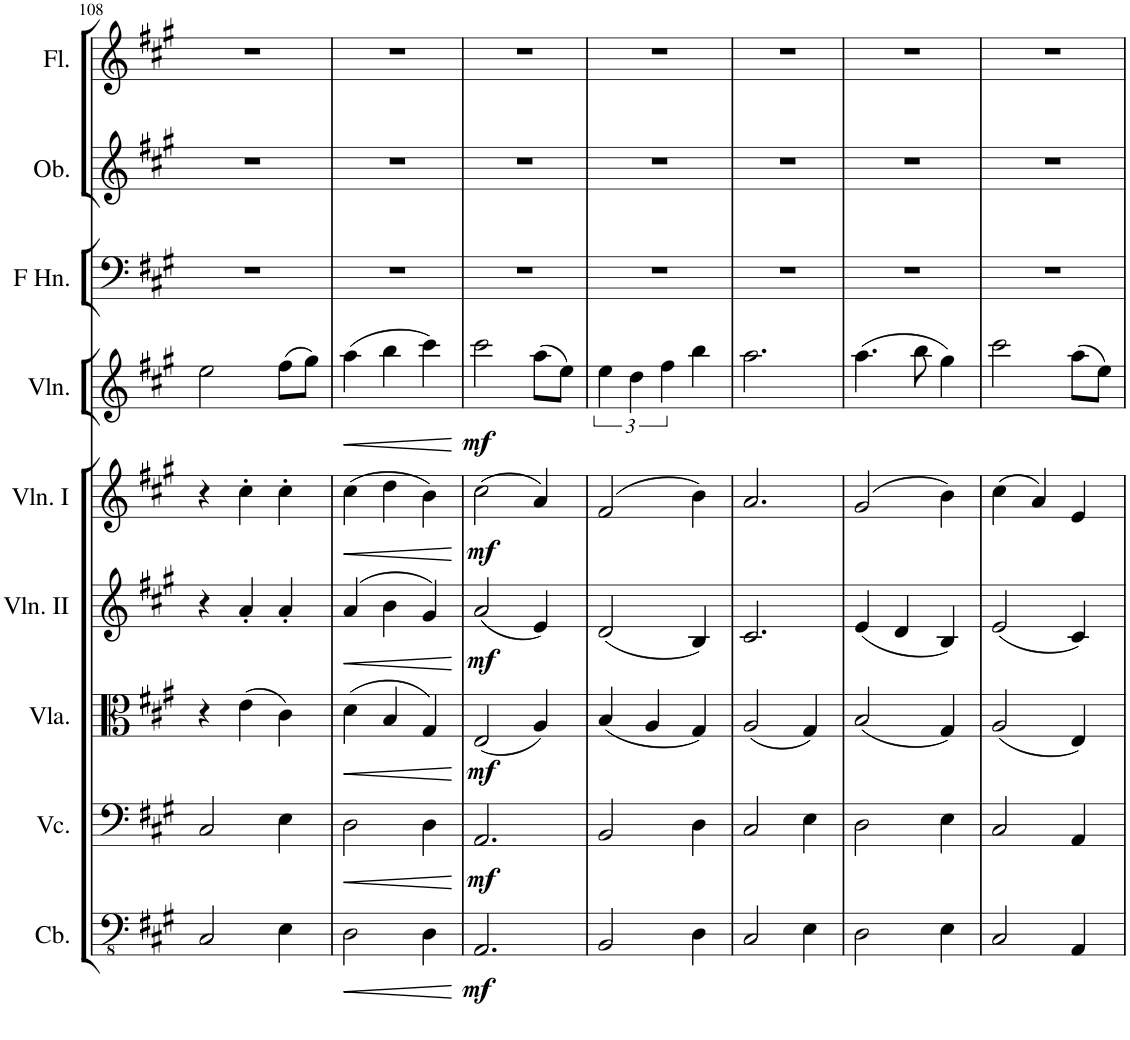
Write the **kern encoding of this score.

**kern	**dynam	**kern	**dynam	**kern	**dynam	**kern	**dynam	**kern	**dynam	**kern	**dynam	**kern	**kern	**kern
*part9	*part9	*part8	*part8	*part7	*part7	*part6	*part6	*part5	*part5	*part4	*part4	*part3	*part2	*part1
*staff9	*staff9	*staff8	*staff8	*staff7	*staff7	*staff6	*staff6	*staff5	*staff5	*staff4	*staff4	*staff3	*staff2	*staff1
*I"Contrabasses	*	*I"Violoncellos	*	*I"Violas	*	*I"Violins II	*	*I"Violins I	*	*I"Violin	*	*I"Horns in F	*I"Oboes	*I"Flutes
*I'Cb.	*	*I'Vc.	*	*I'Vla.	*	*I'Vln. II	*	*I'Vln. I	*	*I'Vln.	*	*	*I'Ob.	*I'Fl.
!!LO:PB:g=z
*clefFv4	*	*clefF4	*	*clefC3	*	*clefG2	*	*clefG2	*	*clefG2	*	*clefF4	*clefG2	*clefG2
*	*	*	*	*	*	*	*	*	*	*	*	*ITrd4c7	*	*
*k[f#c#g#]	*	*k[f#c#g#]	*	*k[f#c#g#]	*	*k[f#c#g#]	*	*k[f#c#g#]	*	*k[f#c#g#]	*	*k[f#c#g#]	*k[f#c#g#]	*k[f#c#g#]
*M3/4	*	*M3/4	*	*M3/4	*	*M3/4	*	*M3/4	*	*M3/4	*	*M3/4	*M3/4	*M3/4
=108	=108	=108	=108	=108	=108	=108	=108	=108	=108	=108	=108	=108	=108	=108
2CC#/	.	2C#/	.	4r	.	4r	.	4r	.	2ee\	.	2.r	2.r	2.r
.	.	.	.	(4e\	.	4a'/	.	4cc#'\	.	.	.	.	.	.
4EE\	.	4E\	.	4c#\)	.	4a'/	.	4cc#'\	.	(8ff#\L	.	.	.	.
.	.	.	.	.	.	.	.	.	.	8gg#\J)	.	.	.	.
=109	=109	=109	=109	=109	=109	=109	=109	=109	=109	=109	=109	=109	=109	=109
!	!LO:HP:b	!	!LO:HP:b	!	!LO:HP:b	!	!LO:HP:b	!	!LO:HP:b	!	!LO:HP:b	!	!	!
2DD\	<	2D\	<	(4d\	<	(4a/	<	(4cc#\	<	(4aa\	<	2.r	2.r	2.r
.	.	.	.	4B/	.	4b\	.	4dd\	.	4bb\	.	.	.	.
4DD\	.	4D\	.	4G#/)	.	4g#/)	.	4b\)	.	4ccc#\)	.	.	.	.
.	[	.	[	.	[	.	[	.	[	.	[	.	.	.
=110	=110	=110	=110	=110	=110	=110	=110	=110	=110	=110	=110	=110	=110	=110
!	!LO:DY:b	!	!LO:DY:b	!	!LO:DY:b	!	!LO:DY:b	!	!LO:DY:b	!	!LO:DY:b	!	!	!
2.AAA/	mf	2.AA/	mf	(2E/	mf	(2a/	mf	(2cc#\	mf	2ccc#\	mf	2.r	2.r	2.r
.	.	.	.	4A/)	.	4e/)	.	4a/)	.	(8aa\L	.	.	.	.
.	.	.	.	.	.	.	.	.	.	8ee\J)	.	.	.	.
=111	=111	=111	=111	=111	=111	=111	=111	=111	=111	=111	=111	=111	=111	=111
2BBB/	.	2BB/	.	(4B/	.	(2d/	.	(2f#/	.	6ee\	.	2.r	2.r	2.r
.	.	.	.	.	.	.	.	.	.	6dd\	.	.	.	.
.	.	.	.	4A/	.	.	.	.	.	.	.	.	.	.
.	.	.	.	.	.	.	.	.	.	6ff#\	.	.	.	.
4DD\	.	4D\	.	4G#/)	.	4B/)	.	4b\)	.	4bb\	.	.	.	.
=112	=112	=112	=112	=112	=112	=112	=112	=112	=112	=112	=112	=112	=112	=112
2CC#/	.	2C#/	.	(2A/	.	2.c#/	.	2.a/	.	2.aa\	.	2.r	2.r	2.r
4EE\	.	4E\	.	4G#/)	.	.	.	.	.	.	.	.	.	.
=113	=113	=113	=113	=113	=113	=113	=113	=113	=113	=113	=113	=113	=113	=113
2DD\	.	2D\	.	(2B/	.	(4e/	.	(2g#/	.	(4.aa\	.	2.r	2.r	2.r
.	.	.	.	.	.	4d/	.	.	.	.	.	.	.	.
.	.	.	.	.	.	.	.	.	.	8bb\	.	.	.	.
4EE\	.	4E\	.	4G#/)	.	4B/)	.	4b\)	.	4gg#\)	.	.	.	.
=114	=114	=114	=114	=114	=114	=114	=114	=114	=114	=114	=114	=114	=114	=114
2CC#/	.	2C#/	.	(2A/	.	(2e/	.	(4cc#\	.	2ccc#\	.	2.r	2.r	2.r
.	.	.	.	.	.	.	.	4a/)	.	.	.	.	.	.
4AAA/	.	4AA/	.	4E/)	.	4c#/)	.	4e/	.	(8aa\L	.	.	.	.
.	.	.	.	.	.	.	.	.	.	8ee\J)	.	.	.	.
=	=	=	=	=	=	=	=	=	=	=	=	=	=	=
*-	*-	*-	*-	*-	*-	*-	*-	*-	*-	*-	*-	*-	*-	*-
